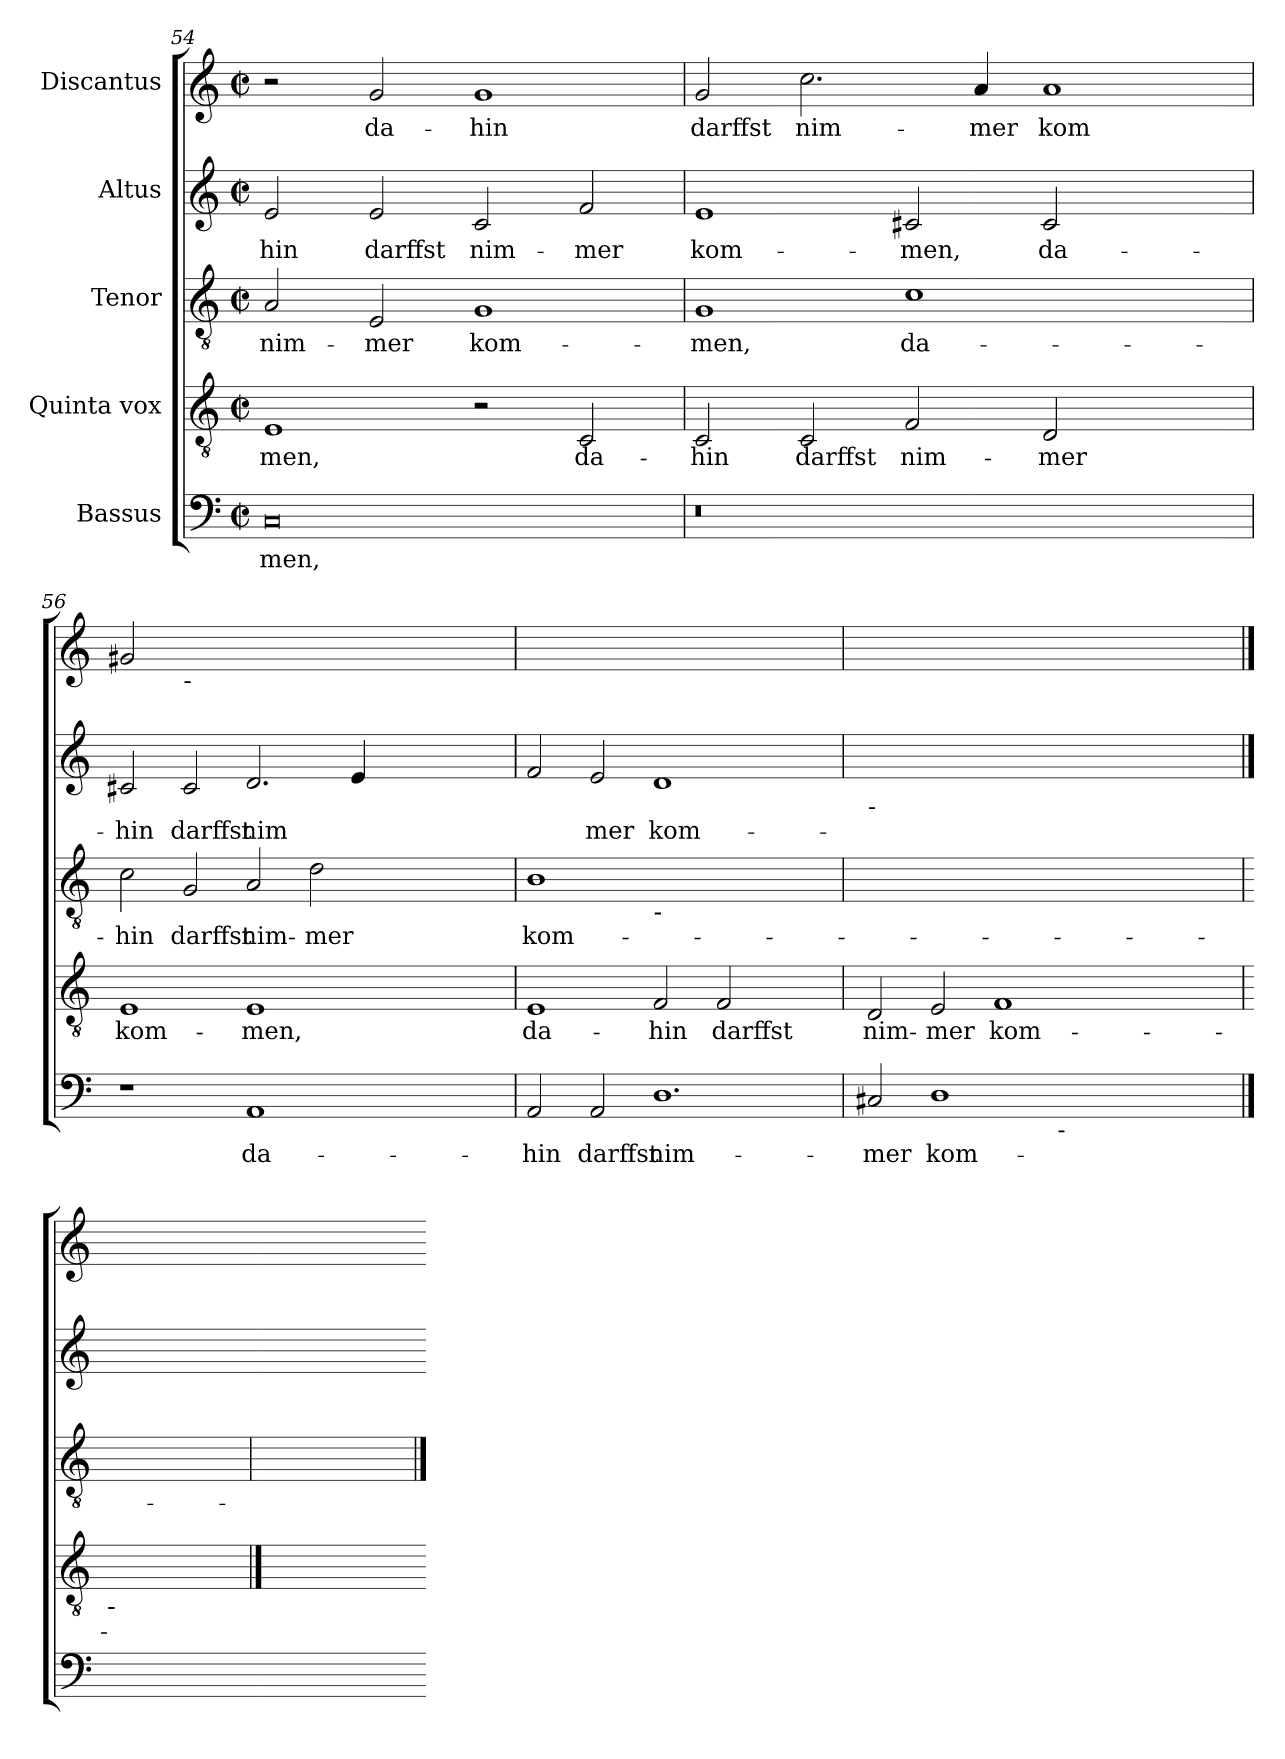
**kern	**text	**kern	**text	**kern	**text	**kern	**text	**kern	**text
*part5	*part5	*part4	*part4	*part3	*part3	*part2	*part2	*part1	*part1
*staff5	*staff5	*staff4	*staff4	*staff3	*staff3	*staff2	*staff2	*staff1	*staff1
*I"Bassus	*	*I"Quinta vox	*	*I"Tenor	*	*I"Altus	*	*I"Discantus	*
!!LO:LB:g=z
*clefF4	*	*clefGv2	*	*clefGv2	*	*clefG2	*	*clefG2	*
*k[]	*	*k[]	*	*k[]	*	*k[]	*	*k[]	*
*C:	*	*C:	*	*C:	*	*C:	*	*C:	*
*M4/2	*	*M4/2	*	*M4/2	*	*M4/2	*	*M4/2	*
*met(c|)	*	*met(c|)	*	*met(c|)	*	*met(c|)	*	*met(c|)	*
=54	=54	=54	=54	=54	=54	=54	=54	=54	=54
!	!LO:LY:b	!	!LO:LY:b	!	!LO:LY:b	!	!LO:LY:b	!	!
0C	-men,	1E	-men,	2A	nim-	2e	-hin	2r	.
!	!	!	!	!	!LO:LY:b	!	!LO:LY:b	!	!LO:LY:b
.	.	.	.	2E	-mer	2e	darffst	2g	da-
!	!	!	!	!	!LO:LY:b	!	!LO:LY:b	!	!LO:LY:b
.	.	2r	.	1G	kom-	2c	nim-	1g	-hin
!	!	!	!LO:LY:b	!	!	!	!LO:LY:b	!	!
.	.	2C	da-	.	.	2f	-mer	.	.
=55	=55	=55	=55	=55	=55	=55	=55	=55	=55
!	!	!	!LO:LY:b	!	!LO:LY:b	!	!LO:LY:b	!	!LO:LY:b
0r	.	2C	-hin	1G	-men,	1e	kom-	2g	darffst
!	!	!	!LO:LY:b	!	!	!	!	!	!LO:LY:b
.	.	2C	darffst	.	.	.	.	2.cc	nim-
!	!	!	!LO:LY:b	!	!LO:LY:b	!	!LO:LY:b	!	!
.	.	2F	nim-	1c	da-	2c#X	-men,	.	.
!	!	!	!	!	!	!	!	!	!LO:LY:b
.	.	.	.	.	.	.	.	4a	-mer
!	!	!	!LO:LY:b	!	!	!	!LO:LY:b	!	!LO:LY:b
.	.	2D	-mer	.	.	2c#	da-	1a	kom
2ryy	.	2ryy	.	2ryy	.	2ryy	.	.	.
=56	=56	=56	=56	=56	=56	=56	=56	=56	=56
!	!	!	!LO:LY:b	!	!LO:LY:b	!	!LO:LY:b	!	!
1r	.	1E	kom-	2c	-hin	2c#	-hin	2g#X	.
!	!	!	!	!	!	!	!	!LO:TX:b:t=-	!
!	!	!	!	!	!LO:LY:b	!	!LO:LY:b	!	!LO:LY:b
.	.	.	.	2G	darffst	2c#	darffst	[1ayy	men.
!	!LO:LY:b	!	!LO:LY:b	!	!LO:LY:b	!	!LO:LY:b	!	!
1AA	da-	1E	-men,	2A	nim-	2.d	nim	.	.
!	!	!	!	!	!LO:LY:b	!	!	!	!
.	.	.	.	2d	-mer	.	.	0ayy_	.
.	.	.	.	.	.	4e	.	.	.
1.ryy	.	1.ryy	.	1.ryy	.	1.ryy	.	.	.
=57	=57	=57	=57	=57	=57	=57	=57	=57	=57
!	!LO:LY:b	!	!LO:LY:b	!	!LO:LY:b	!	!	!	!
2AA	-hin	1E	da-	1B	kom-	2f	.	0ayy_	.
!	!LO:LY:b	!	!	!	!	!	!LO:LY:b	!	!
2AA	darffst	.	.	.	.	2e	mer	.	.
!	!	!	!	!LO:TX:b:t=-	!	!	!	!	!
!	!LO:LY:b	!	!LO:LY:b	!	!LO:LY:b	!	!LO:LY:b	!	!
1.D	nim-	2F	-hin	[1Ayy	-men.	1d	kom-	.	.
!	!	!	!LO:LY:b	!	!	!	!	!	!
.	.	2F	darffst	.	.	.	.	.	.
.	.	2ryy	.	2ryy	.	2ryy	.	2ryy	.
=58	=58	=58	=58	=58	=58	=58	=58	=58	=58
!	!	!	!	!	!	!LO:TX:b:t=-	!	!	!
!	!LO:LY:b	!	!LO:LY:b	!	!	!	!LO:LY:b	!	!
2C#X	-mer	2D	nim-	0Ayy_	.	0c#Xyy	-men.	0ayy]	.
!	!LO:LY:b	!	!LO:LY:b	!	!	!	!	!	!
1D	kom-	2E	-mer	.	.	.	.	.	.
!	!	!	!LO:LY:b	!	!	!	!	!	!
.	.	1F	kom-	.	.	.	.	.	.
!LO:TX:b:t=-	!	!	!	!	!	!	!	!	!
!	!LO:LY:b	!	!	!	!	!	!	!	!
0AAyy	-men.	.	.	.	.	.	.	.	.
.	.	1.ryy	.	1.ryy	.	1.ryy	.	1.ryy	.
==	==	=	==	=	==	==	==	==	==
!	!	!LO:TX:b:t=-	!	!	!	!	!	!	!
!	!	!	!LO:LY:b	!	!	!	!	!	!
0ryy	.	0Eyy	-men.	0Ayy_	.	0ryy	.	0ryy	.
=	=	==	=	=	=	=	=	=	=
0ryy	.	0ryy	.	0Ayy]	.	0ryy	.	0ryy	.
=	=	=	=	==	=	=	=	=	=
*-	*-	*-	*-	*-	*-	*-	*-	*-	*-
